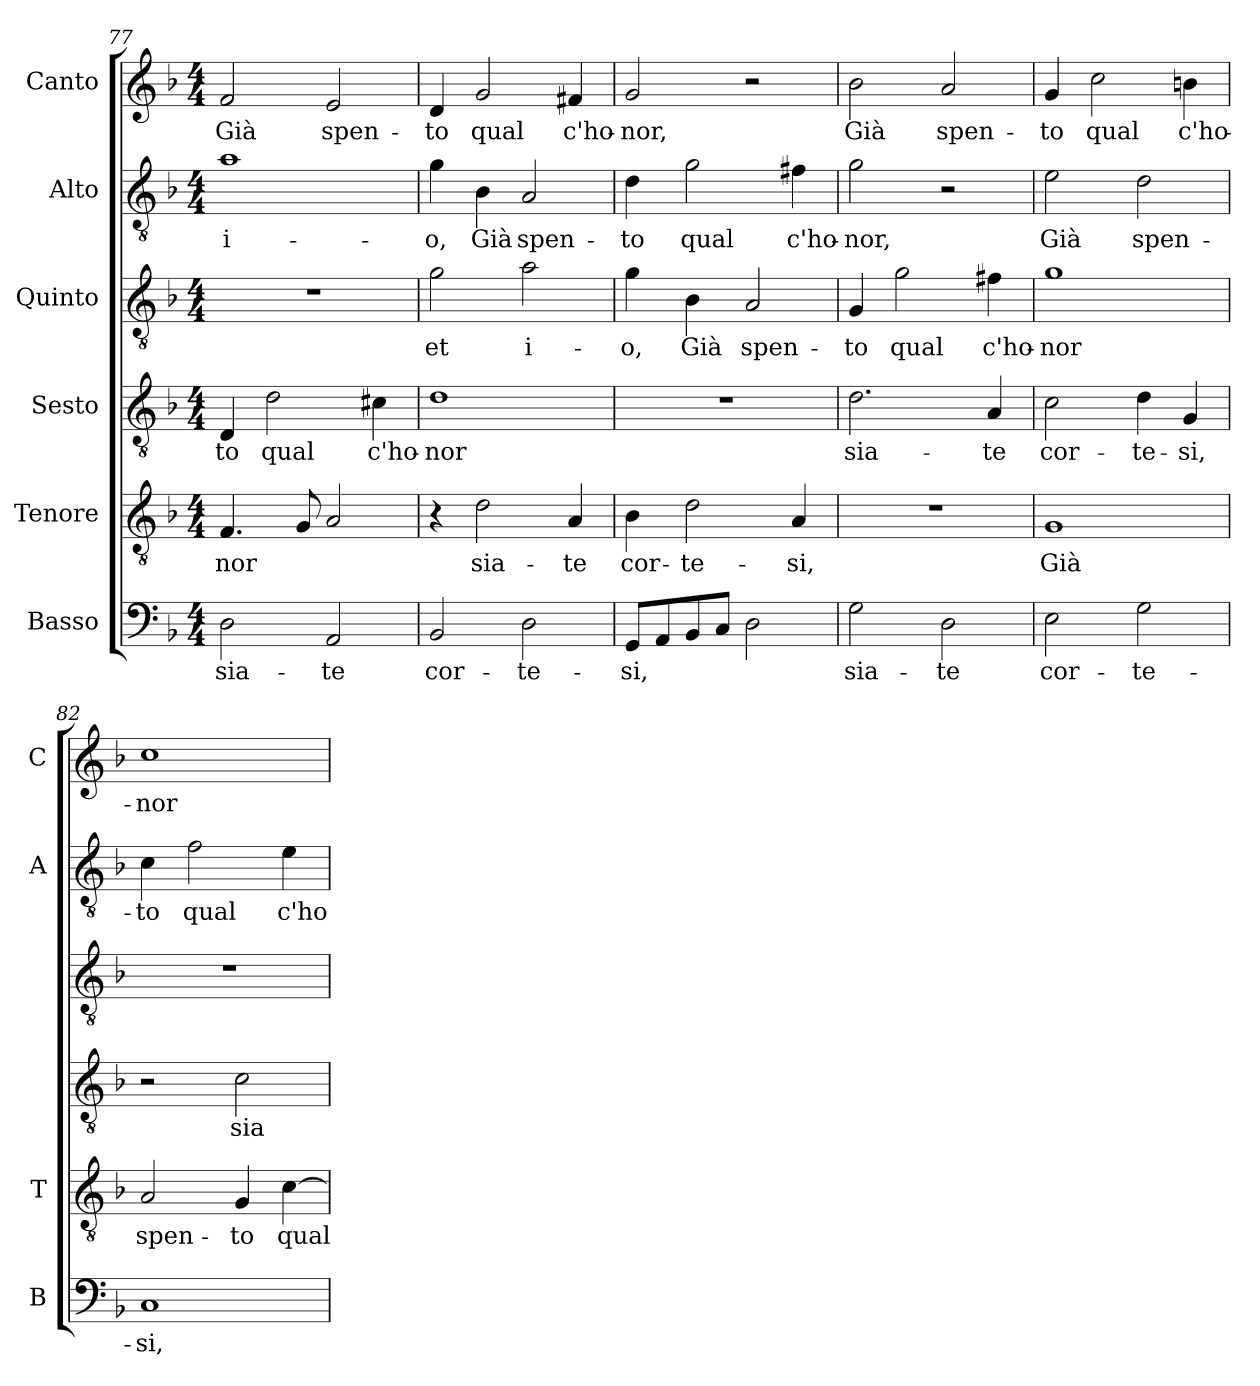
**kern	**text	**kern	**text	**kern	**text	**kern	**text	**kern	**text	**kern	**text
*part6	*part6	*part5	*part5	*part4	*part4	*part3	*part3	*part2	*part2	*part1	*part1
*staff6	*staff6	*staff5	*staff5	*staff4	*staff4	*staff3	*staff3	*staff2	*staff2	*staff1	*staff1
*I"Basso	*	*I"Tenore	*	*I"Sesto	*	*I"Quinto	*	*I"Alto	*	*I"Canto	*
*I'B	*	*I'T	*	*	*	*	*	*I'A	*	*I'C	*
*clefF4	*	*clefGv2	*	*clefGv2	*	*clefGv2	*	*clefGv2	*	*clefG2	*
*k[b-]	*	*k[b-]	*	*k[b-]	*	*k[b-]	*	*k[b-]	*	*k[b-]	*
*F:	*	*F:	*	*F:	*	*F:	*	*F:	*	*F:	*
*M4/4	*	*M4/4	*	*M4/4	*	*M4/4	*	*M4/4	*	*M4/4	*
=77	=77	=77	=77	=77	=77	=77	=77	=77	=77	=77	=77
!	!LO:LY:b	!	!	!	!	!	!	!	!	!	!
!	!	!	!LO:LY:b	!	!	!	!	!	!	!	!
!	!	!	!	!	!LO:LY:b	!	!	!	!	!	!
!	!	!	!	!	!	!	!	!	!LO:LY:b	!	!
!	!	!	!	!	!	!	!	!	!	!	!LO:LY:b
2D\	sia-	4.F/	-nor	4D/	-to	1r	.	1a	i-	2f/	Già
!	!	!	!	!	!LO:LY:b	!	!	!	!	!	!
.	.	.	.	2d\	qual	.	.	.	.	.	.
.	.	8G/	.	.	.	.	.	.	.	.	.
!	!LO:LY:b	!	!	!	!	!	!	!	!	!	!
!	!	!	!	!	!	!	!	!	!	!	!LO:LY:b
2AA/	-te	2A/	.	.	.	.	.	.	.	2e/	spen-
!	!	!	!	!	!LO:LY:b	!	!	!	!	!	!
.	.	.	.	4c#X\	c'ho-	.	.	.	.	.	.
=78	=78	=78	=78	=78	=78	=78	=78	=78	=78	=78	=78
!	!LO:LY:b	!	!	!	!	!	!	!	!	!	!
!	!	!	!	!	!LO:LY:b	!	!	!	!	!	!
!	!	!	!	!	!	!	!LO:LY:b	!	!	!	!
!	!	!	!	!	!	!	!	!	!LO:LY:b	!	!
!	!	!	!	!	!	!	!	!	!	!	!LO:LY:b
2BB-/	cor-	4r	.	1d	-nor	2g\	et	4g\	-o,	4d/	-to
!	!	!	!LO:LY:b	!	!	!	!	!	!	!	!
!	!	!	!	!	!	!	!	!	!LO:LY:b	!	!
!	!	!	!	!	!	!	!	!	!	!	!LO:LY:b
.	.	2d\	sia-	.	.	.	.	4B-\	Già	2g/	qual
!	!LO:LY:b	!	!	!	!	!	!	!	!	!	!
!	!	!	!	!	!	!	!LO:LY:b	!	!	!	!
!	!	!	!	!	!	!	!	!	!LO:LY:b	!	!
2D\	-te-	.	.	.	.	2a\	i-	2A/	spen-	.	.
!	!	!	!LO:LY:b	!	!	!	!	!	!	!	!
!	!	!	!	!	!	!	!	!	!	!	!LO:LY:b
.	.	4A/	-te	.	.	.	.	.	.	4f#X/	c'ho-
=79	=79	=79	=79	=79	=79	=79	=79	=79	=79	=79	=79
!	!LO:LY:b	!	!	!	!	!	!	!	!	!	!
!	!	!	!LO:LY:b	!	!	!	!	!	!	!	!
!	!	!	!	!	!	!	!LO:LY:b	!	!	!	!
!	!	!	!	!	!	!	!	!	!LO:LY:b	!	!
!	!	!	!	!	!	!	!	!	!	!	!LO:LY:b
8GG/L	-si,	4B-\	cor-	1r	.	4g\	-o,	4d\	-to	2g/	-nor,
8AA/	.	.	.	.	.	.	.	.	.	.	.
!	!	!	!LO:LY:b	!	!	!	!	!	!	!	!
!	!	!	!	!	!	!	!LO:LY:b	!	!	!	!
!	!	!	!	!	!	!	!	!	!LO:LY:b	!	!
8BB-/	.	2d\	-te-	.	.	4B-\	Già	2g\	qual	.	.
8C/J	.	.	.	.	.	.	.	.	.	.	.
!	!	!	!	!	!	!	!LO:LY:b	!	!	!	!
2D\	.	.	.	.	.	2A/	spen-	.	.	2r	.
!	!	!	!LO:LY:b	!	!	!	!	!	!	!	!
!	!	!	!	!	!	!	!	!	!LO:LY:b	!	!
.	.	4A/	-si,	.	.	.	.	4f#X\	c'ho-	.	.
=80	=80	=80	=80	=80	=80	=80	=80	=80	=80	=80	=80
!	!LO:LY:b	!	!	!	!	!	!	!	!	!	!
!	!	!	!	!	!LO:LY:b	!	!	!	!	!	!
!	!	!	!	!	!	!	!LO:LY:b	!	!	!	!
!	!	!	!	!	!	!	!	!	!LO:LY:b	!	!
!	!	!	!	!	!	!	!	!	!	!	!LO:LY:b
2G\	sia-	1r	.	2.d\	sia-	4G/	-to	2g\	-nor,	2b-\	Già
!	!	!	!	!	!	!	!LO:LY:b	!	!	!	!
.	.	.	.	.	.	2g\	qual	.	.	.	.
!	!LO:LY:b	!	!	!	!	!	!	!	!	!	!
!	!	!	!	!	!	!	!	!	!	!	!LO:LY:b
2D\	-te	.	.	.	.	.	.	2r	.	2a/	spen-
!	!	!	!	!	!LO:LY:b	!	!	!	!	!	!
!	!	!	!	!	!	!	!LO:LY:b	!	!	!	!
.	.	.	.	4A/	-te	4f#X\	c'ho-	.	.	.	.
=81	=81	=81	=81	=81	=81	=81	=81	=81	=81	=81	=81
!	!LO:LY:b	!	!	!	!	!	!	!	!	!	!
!	!	!	!LO:LY:b	!	!	!	!	!	!	!	!
!	!	!	!	!	!LO:LY:b	!	!	!	!	!	!
!	!	!	!	!	!	!	!LO:LY:b	!	!	!	!
!	!	!	!	!	!	!	!	!	!LO:LY:b	!	!
!	!	!	!	!	!	!	!	!	!	!	!LO:LY:b
2E\	cor-	1G	Già	2c\	cor-	1g	-nor	2e\	Già	4g/	-to
!	!	!	!	!	!	!	!	!	!	!	!LO:LY:b
.	.	.	.	.	.	.	.	.	.	2cc\	qual
!	!LO:LY:b	!	!	!	!	!	!	!	!	!	!
!	!	!	!	!	!LO:LY:b	!	!	!	!	!	!
!	!	!	!	!	!	!	!	!	!LO:LY:b	!	!
2G\	-te-	.	.	4d\	-te-	.	.	2d\	spen-	.	.
!	!	!	!	!	!LO:LY:b	!	!	!	!	!	!
!	!	!	!	!	!	!	!	!	!	!	!LO:LY:b
.	.	.	.	4G/	-si,	.	.	.	.	4bn\	c'ho-
=82	=82	=82	=82	=82	=82	=82	=82	=82	=82	=82	=82
!	!LO:LY:b	!	!	!	!	!	!	!	!	!	!
!	!	!	!LO:LY:b	!	!	!	!	!	!	!	!
!	!	!	!	!	!	!	!	!	!LO:LY:b	!	!
!	!	!	!	!	!	!	!	!	!	!	!LO:LY:b
1C	-si,	2A/	spen-	2r	.	1r	.	4c\	-to	1cc	-nor
!	!	!	!	!	!	!	!	!	!LO:LY:b	!	!
.	.	.	.	.	.	.	.	2f\	qual	.	.
!	!	!	!LO:LY:b	!	!	!	!	!	!	!	!
!	!	!	!	!	!LO:LY:b	!	!	!	!	!	!
.	.	4G/	-to	2c\	sia-	.	.	.	.	.	.
!	!	!	!LO:LY:b	!	!	!	!	!	!	!	!
!	!	!	!	!	!	!	!	!	!LO:LY:b	!	!
.	.	[4c\	qual	.	.	.	.	4e\	c'ho-	.	.
=	=	=	=	=	=	=	=	=	=	=	=
*-	*-	*-	*-	*-	*-	*-	*-	*-	*-	*-	*-
